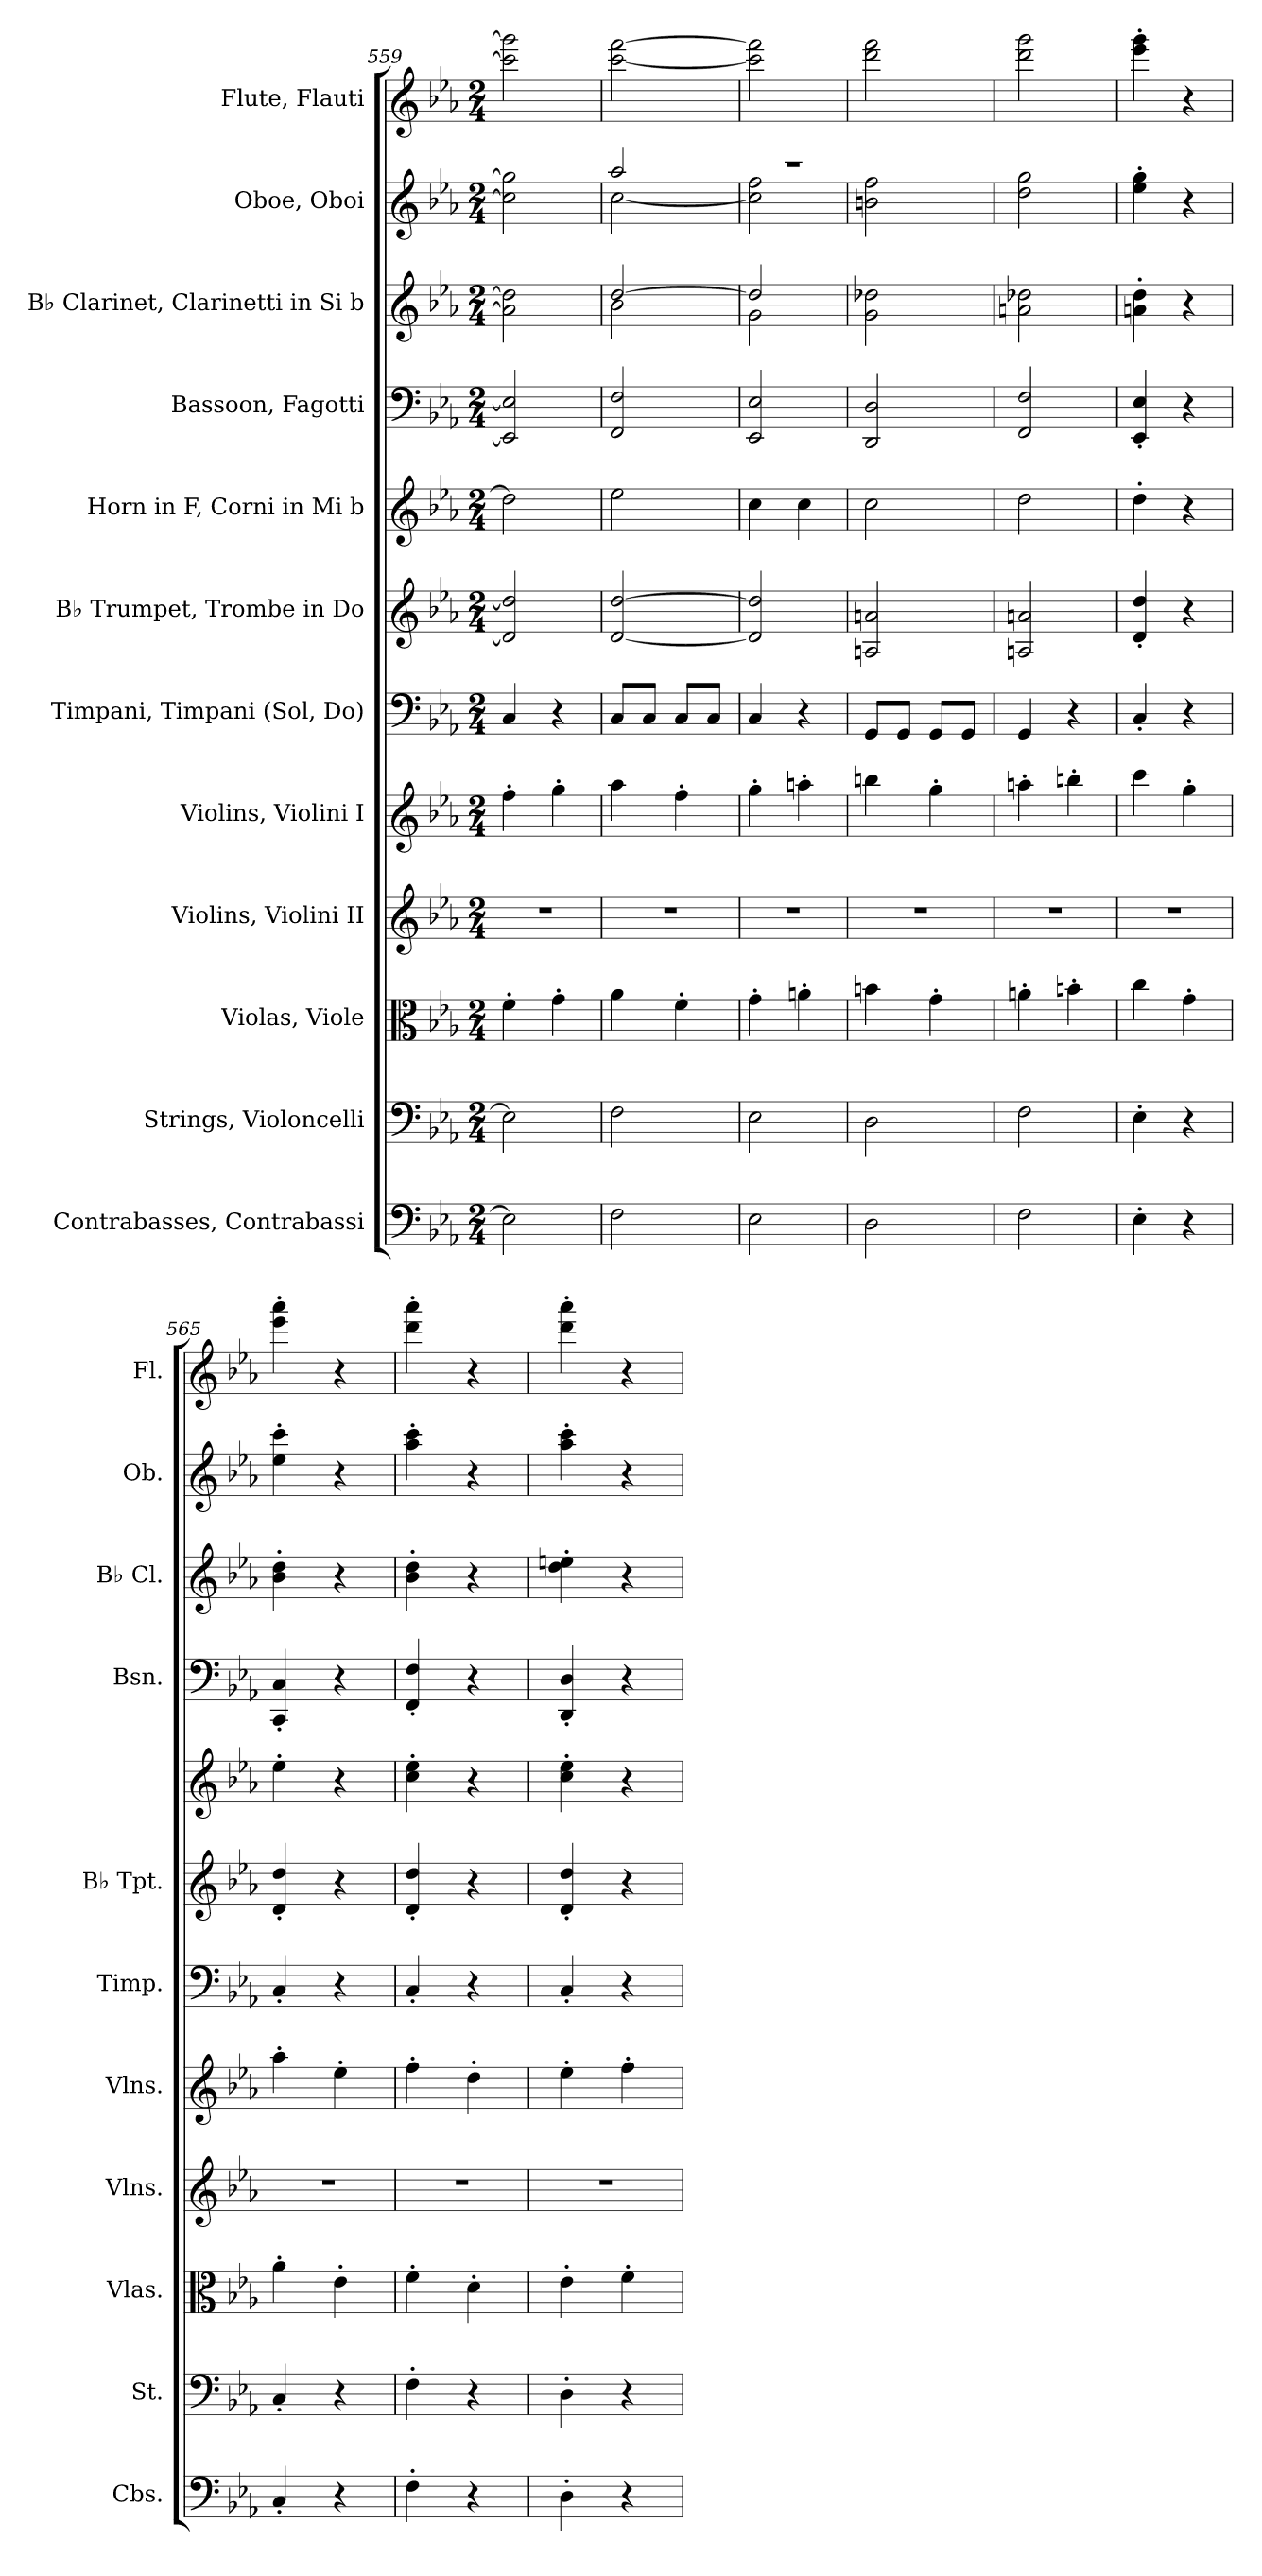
**kern	**kern	**kern	**kern	**kern	**kern	**kern	**kern	**kern	**kern	**kern	**kern
*part12	*part11	*part10	*part9	*part8	*part7	*part6	*part5	*part4	*part3	*part2	*part1
*staff12	*staff11	*staff10	*staff9	*staff8	*staff7	*staff6	*staff5	*staff4	*staff3	*staff2	*staff1
*I"Contrabasses, Contrabassi	*I"Strings, Violoncelli	*I"Violas, Viole	*I"Violins, Violini II	*I"Violins, Violini I	*I"Timpani, Timpani (Sol, Do)	*I"B♭ Trumpet, Trombe in Do	*I"Horn in F, Corni in Mi b	*I"Bassoon, Fagotti	*I"B♭ Clarinet, Clarinetti in Si b	*I"Oboe, Oboi	*I"Flute, Flauti
*I'Cbs.	*I'St.	*I'Vlas.	*I'Vlns.	*I'Vlns.	*I'Timp.	*I'B♭ Tpt.	*	*I'Bsn.	*I'B♭ Cl.	*I'Ob.	*I'Fl.
!!LO:PB:g=z
*clefF4	*clefF4	*clefC3	*clefG2	*clefG2	*clefF4	*clefG2	*clefG2	*clefF4	*clefG2	*clefG2	*clefG2
*ITrd7c12	*	*	*	*	*	*ITrd1c2	*ITrd4c7	*	*ITrd1c2	*	*
*k[b-e-a-]	*k[b-e-a-]	*k[b-e-a-]	*k[b-e-a-]	*k[b-e-a-]	*k[b-e-a-]	*k[b-e-a-d-g-]	*k[b-e-a-d-]	*k[b-e-a-]	*k[b-e-a-d-g-]	*k[b-e-a-]	*k[b-e-a-]
*M2/4	*M2/4	*M2/4	*M2/4	*M2/4	*M2/4	*M2/4	*M2/4	*M2/4	*M2/4	*M2/4	*M2/4
=559	=559	=559	=559	=559	=559	=559	=559	=559	=559	=559	=559
2EE-\]	2E-\]	4f'\	2r	4ff'\	4C/	2c/] 2cc/]	2g\]	2EE-/] 2E-/]	2g\] 2cc\]	2cc\] 2gg\]	2ccc\] 2ggg\]
.	.	4g'\	.	4gg'\	4r	.	.	.	.	.	.
=560	=560	=560	=560	=560	=560	=560	=560	=560	=560	=560	=560
*	*	*	*	*	*	*	*	*	*	*	*MM169
*	*	*	*	*	*	*	*	*	*^	*^	*
2FF\	2F\	4a-\	2r	4aa-\	8C/L	[2c/ [2cc/	2a-\	2FF/ 2F/	[2cc/	2a-\	2aa-/	[2cc\	[2ccc\ [2fff\
.	.	.	.	.	8C/J	.	.	.	.	.	.	.	.
.	.	4f'\	.	4ff'\	8C/L	.	.	.	.	.	.	.	.
.	.	.	.	.	8C/J	.	.	.	.	.	.	.	.
=561	=561	=561	=561	=561	=561	=561	=561	=561	=561	=561	=561	=561	=561
*	*	*	*	*	*	*	*	*	*	*	*	*	*MM172
2EE-\	2E-\	4g'\	2r	4gg'\	4C/	2c/] 2cc/]	4f\	2EE-/ 2E-/	2cc/]	2f\	2r	2cc\] 2ff\	2ccc\] 2fff\]
.	.	4an'\	.	4aan'\	4r	.	4f\	.	.	.	.	.	.
*	*	*	*	*	*	*	*	*	*v	*v	*	*	*
*	*	*	*	*	*	*	*	*	*	*v	*v	*
=562	=562	=562	=562	=562	=562	=562	=562	=562	=562	=562	=562
2DD\	2D\	4bn\	2r	4bbn\	8GG/L	2Gn/ 2gn/	2f\	2DD/ 2D/	2f\ 2cc-X\	2bn\ 2ff\	2ddd\ 2fff\
.	.	.	.	.	8GG/J	.	.	.	.	.	.
.	.	4g'\	.	4gg'\	8GG/L	.	.	.	.	.	.
.	.	.	.	.	8GG/J	.	.	.	.	.	.
=563	=563	=563	=563	=563	=563	=563	=563	=563	=563	=563	=563
2FF\	2F\	4an'\	2r	4aan'\	4GG/	2Gn/ 2gn/	2g\	2FF/ 2F/	2gn\ 2cc-X\	2dd\ 2gg\	2ddd\ 2ggg\
.	.	4bn'\	.	4bbn'\	4r	.	.	.	.	.	.
=564	=564	=564	=564	=564	=564	=564	=564	=564	=564	=564	=564
*	*	*	*	*	*	*	*	*	*	*	*MM182
4EE-'\	4E-'\	4cc\	2r	4ccc\	4C'/	4c/' 4cc/'	4g'\	4EE-/' 4E-/'	4gn\' 4cc\'	4ee-\' 4gg\'	4eee-\' 4ggg\'
4r	4r	4g'\	.	4gg'\	4r	4r	4r	4r	4r	4r	4r
=565	=565	=565	=565	=565	=565	=565	=565	=565	=565	=565	=565
4CC'/	4C'/	4a-'\	2r	4aa-'\	4C'/	4c/' 4cc/'	4a-'\	4CC/' 4C/'	4a-\' 4cc\'	4ee-\' 4ccc\'	4eee-\' 4aaa-\'
4r	4r	4e-'\	.	4ee-'\	4r	4r	4r	4r	4r	4r	4r
=566	=566	=566	=566	=566	=566	=566	=566	=566	=566	=566	=566
4FF'\	4F'\	4f'\	2r	4ff'\	4C'/	4c/' 4cc/'	4f\' 4a-\'	4FF/' 4F/'	4a-\' 4cc\'	4aa-\' 4ccc\'	4ddd\' 4aaa-\'
4r	4r	4d'\	.	4dd'\	4r	4r	4r	4r	4r	4r	4r
=567	=567	=567	=567	=567	=567	=567	=567	=567	=567	=567	=567
4DD'\	4D'\	4e-'\	2r	4ee-'\	4C'/	4c/' 4cc/'	4f\' 4a-\'	4DD/' 4D/'	4cc\' 4ddn\'	4aa-\' 4ccc\'	4ddd\' 4aaa-\'
4r	4r	4f'\	.	4ff'\	4r	4r	4r	4r	4r	4r	4r
=	=	=	=	=	=	=	=	=	=	=	=
*-	*-	*-	*-	*-	*-	*-	*-	*-	*-	*-	*-
